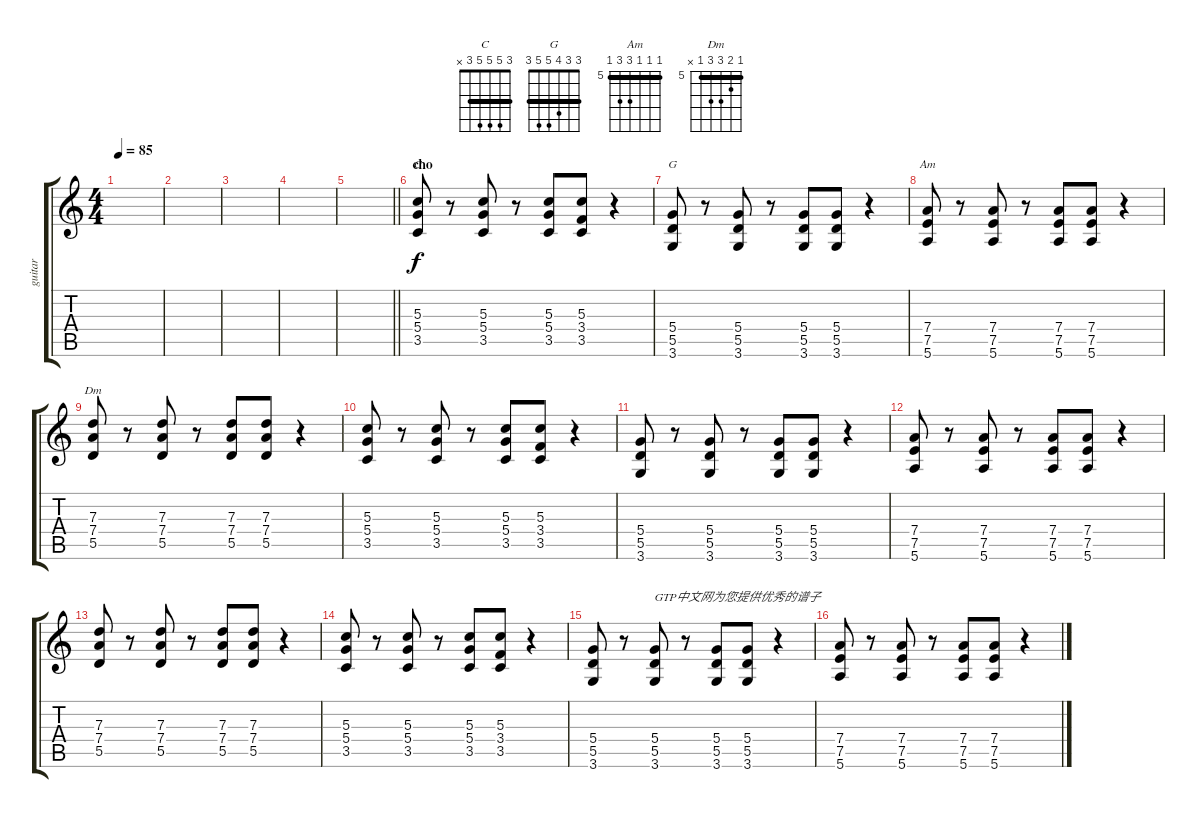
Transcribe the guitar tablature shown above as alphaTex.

\track ("guitar" "guitar") {instrument distortionguitar}
\staff {score tabs}
\tuning (E4 B3 G3 D3 A2 E2) {hide}
\chord ("C" 3 5 5 5 3 x) {barre 3}
\chord ("G" 3 3 4 5 5 3) {barre 3}
\chord ("Am" 5 5 5 7 7 5) {firstfret 5 barre 5}
\chord ("Dm" 5 6 7 7 5 x) {firstfret 5 barre 5}
\ts (4 4)
\tempo 85
\clef g2
\ks c
|
|
|
|
\barLineRight lightlight
|
\section ("" "cho")
(5.3 5.4 3.5).8{ch "C"} r.8 (5.3 5.4 3.5).8 r.8 (5.3 5.4 3.5).8 (5.3 3.4 3.5).8 r.4 |
(5.4 5.5 3.6).8{ch "G"} r.8 (5.4 5.5 3.6).8 r.8 (5.4 5.5 3.6).8 (5.4 5.5 3.6).8 r.4 |
(7.4 7.5 5.6).8{ch "Am"} r.8 (7.4 7.5 5.6).8 r.8 (7.4 7.5 5.6).8 (7.4 7.5 5.6).8 r.4 |
(7.3 7.4 5.5).8{ch "Dm"} r.8 (7.3 7.4 5.5).8 r.8 (7.3 7.4 5.5).8 (7.3 7.4 5.5).8 r.4 |
(5.3 5.4 3.5).8 r.8 (5.3 5.4 3.5).8 r.8 (5.3 5.4 3.5).8 (5.3 3.4 3.5).8 r.4 |
(5.4 5.5 3.6).8 r.8 (5.4 5.5 3.6).8 r.8 (5.4 5.5 3.6).8 (5.4 5.5 3.6).8 r.4 |
(7.4 7.5 5.6).8 r.8 (7.4 7.5 5.6).8 r.8 (7.4 7.5 5.6).8 (7.4 7.5 5.6).8 r.4 |
(7.3 7.4 5.5).8 r.8 (7.3 7.4 5.5).8 r.8 (7.3 7.4 5.5).8 (7.3 7.4 5.5).8 r.4 |
(5.3 5.4 3.5).8 r.8 (5.3 5.4 3.5).8 r.8 (5.3 5.4 3.5).8 (5.3 3.4 3.5).8 r.4 |
(5.4 5.5 3.6).8 r.8 (5.4 5.5 3.6).8{txt "GTP中文网为您提供优秀的谱子"} r.8 (5.4 5.5 3.6).8 (5.4 5.5 3.6).8 r.4 |
(7.4 7.5 5.6).8 r.8 (7.4 7.5 5.6).8 r.8 (7.4 7.5 5.6).8 (7.4 7.5 5.6).8 r.4
